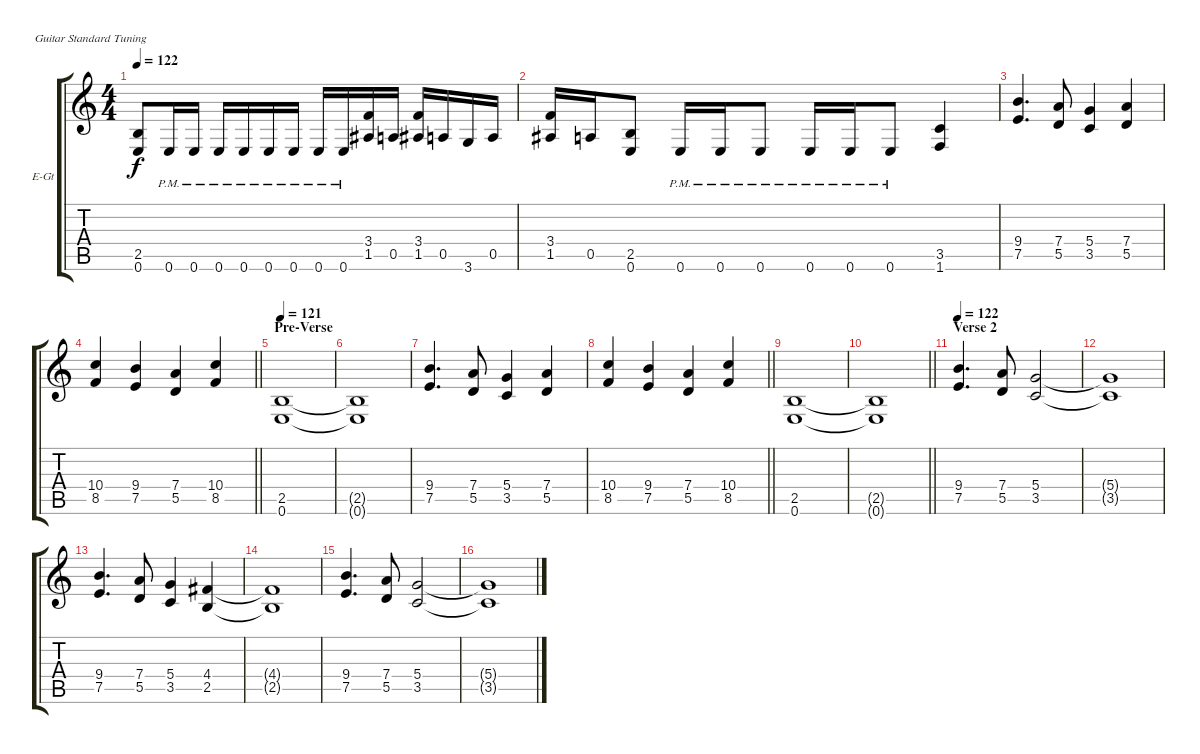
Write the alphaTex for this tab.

\bracketExtendMode groupsimilarinstruments
\firstSystemTrackNameOrientation horizontal
\otherSystemsTrackNameOrientation horizontal
\track ("James Hetfield" "E-Gt") {instrument distortionguitar}
\staff {score tabs}
\tuning (E4 B3 G3 D3 A2 E2)
\ts (4 4)
\tempo 122
\clef g2
\ks c
(2.5 0.6).8{dy f} 0.6{pm}.16 0.6{pm}.16 0.6{pm}.16 0.6{pm}.16 0.6{pm}.16 0.6{pm}.16 0.6{pm}.16 0.6{pm}.16 (3.4 1.5).16 0.5.16 (3.4 1.5).16 0.5.16 3.6.16 0.5.16 |
(3.4 1.5).16 0.5.16 (2.5 0.6).8 0.6{pm}.16 0.6{pm}.16 0.6{pm}.8 0.6{pm}.16 0.6{pm}.16 0.6{pm}.8 (3.5 1.6).4 |
(9.4 7.5).4{d} (7.4 5.5).8 (5.4 3.5).4 (7.4 5.5).4 |
\barLineRight lightlight
(10.4 8.5).4 (9.4 7.5).4 (7.4 5.5).4 (10.4 8.5).4 |
\section ("" "Pre-Verse")
\tempo 121
(2.5 0.6).1 |
(2.5{t} 0.6{t}).1 |
(9.4 7.5).4{d} (7.4 5.5).8 (5.4 3.5).4 (7.4 5.5).4 |
\barLineRight lightlight
(10.4 8.5).4 (9.4 7.5).4 (7.4 5.5).4 (10.4 8.5).4 |
(2.5 0.6).1 |
\barLineRight lightlight
(2.5{t} 0.6{t}).1 |
\section ("" "Verse 2")
\tempo 122
(9.4 7.5).4{d} (7.4 5.5).8 (5.4 3.5).2 |
(5.4{t} 3.5{t}).1 |
(9.4 7.5).4{d} (7.4 5.5).8 (5.4 3.5).4 (4.4 2.5).4 |
(4.4{t} 2.5{t}).1 |
(9.4 7.5).4{d} (7.4 5.5).8 (5.4 3.5).2 |
(5.4{t} 3.5{t}).1
